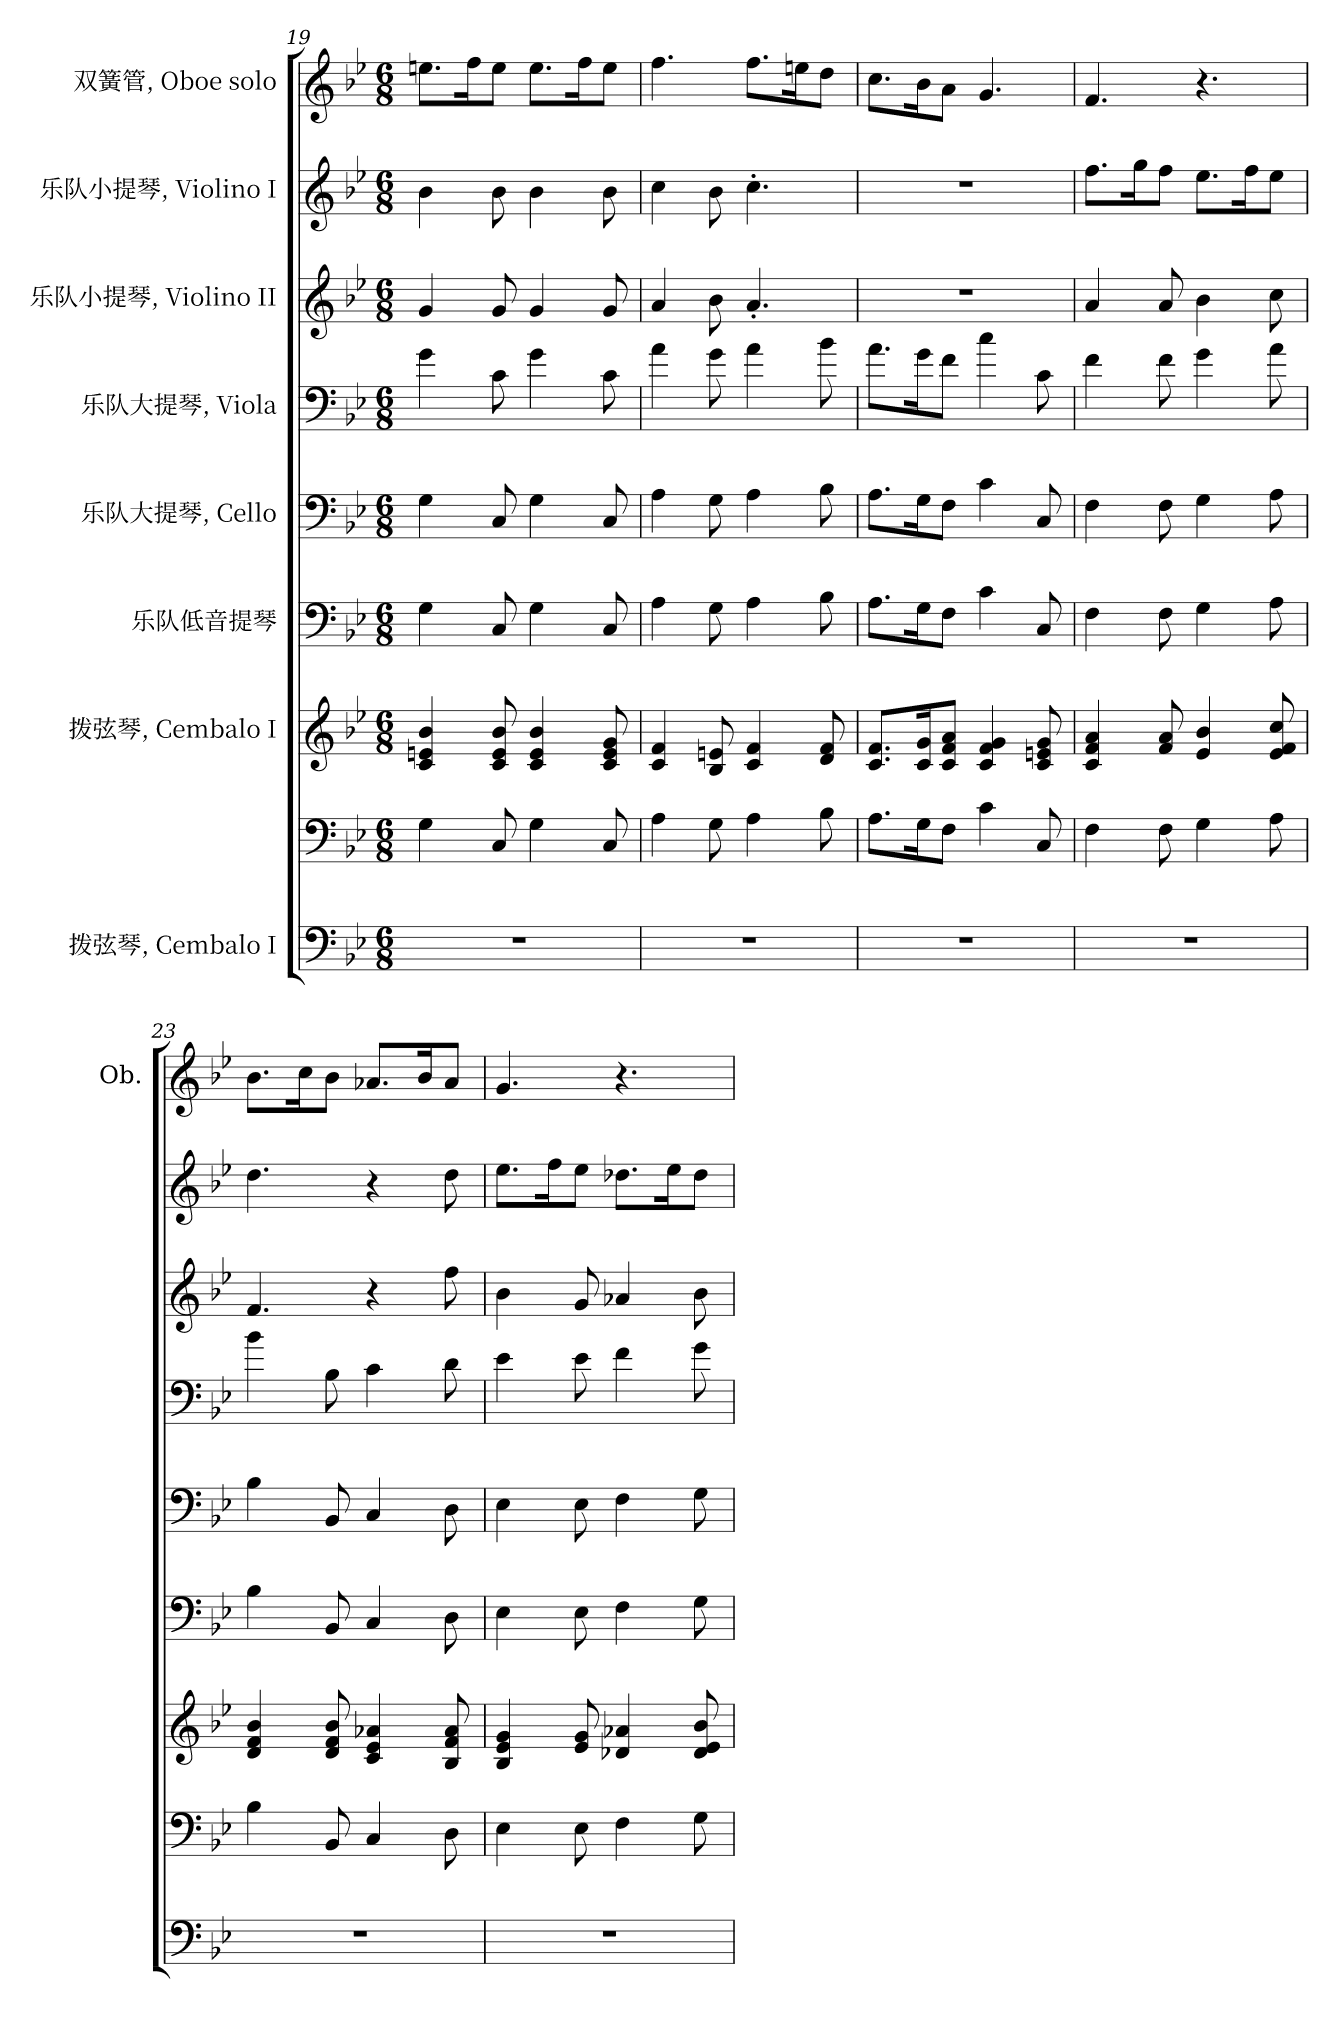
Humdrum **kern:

**kern	**kern	**kern	**kern	**kern	**kern	**kern	**kern	**kern
*part8	*part8	*part7	*part6	*part5	*part4	*part3	*part2	*part1
*staff9	*staff8	*staff7	*staff6	*staff5	*staff4	*staff3	*staff2	*staff1
*I"拨弦琴, Cembalo I	*	*I"拨弦琴, Cembalo I	*I"乐队低音提琴	*I"乐队大提琴, Cello	*I"乐队大提琴, Viola	*I"乐队小提琴, Violino II	*I"乐队小提琴, Violino I	*I"双簧管, Oboe solo
*	*	*	*	*	*	*	*	*I'Ob.
*clefF4	*clefF4	*clefG2	*clefF4	*clefF4	*clefF4	*clefG2	*clefG2	*clefG2
*	*	*	*ITrd7c12	*	*	*	*	*
*k[b-e-]	*k[b-e-]	*k[b-e-]	*k[b-e-]	*k[b-e-]	*k[b-e-]	*k[b-e-]	*k[b-e-]	*k[b-e-]
*M6/8	*M6/8	*M6/8	*M6/8	*M6/8	*M6/8	*M6/8	*M6/8	*M6/8
=19	=19	=19	=19	=19	=19	=19	=19	=19
2.r	4G\	4c/ 4en/ 4b-/	4GG\	4G\	4g\	4g/	4b-\	8.een\L
.	.	.	.	.	.	.	.	16ff\K
.	8C/	8c/ 8e/ 8b-/	8CC/	8C/	8c\	8g/	8b-\	8ee\J
.	4G\	4c/ 4e/ 4b-/	4GG\	4G\	4g\	4g/	4b-\	8.ee\L
.	.	.	.	.	.	.	.	16ff\K
.	8C/	8c/ 8e/ 8g/	8CC/	8C/	8c\	8g/	8b-\	8ee\J
!!LO:PB:g=z
=20	=20	=20	=20	=20	=20	=20	=20	=20
2.r	4A\	4c/ 4f/	4AA\	4A\	4a\	4a/	4cc\	4.ff\
.	8G\	8B-/ 8en/	8GG\	8G\	8g\	8b-\	8b-\	.
.	4A\	4c/ 4f/	4AA\	4A\	4a\	4.a'/	4.cc'\	8.ff\L
.	.	.	.	.	.	.	.	16een\K
.	8B-\	8d/ 8f/	8BB-\	8B-\	8b-\	.	.	8dd\J
=21	=21	=21	=21	=21	=21	=21	=21	=21
2.r	8.A\L	8.c/ 8.f/L	8.AA\L	8.A\L	8.a\L	2.r	2.r	8.cc\L
.	16G\K	16c/ 16g/K	16GG\K	16G\K	16g\K	.	.	16b-\K
.	8F\J	8c/ 8f/ 8a/J	8FF\J	8F\J	8f\J	.	.	8a\J
.	4c\	4c/ 4f/ 4g/	4C\	4c\	4cc\	.	.	4.g/
.	8C/	8c/ 8en/ 8g/	8CC/	8C/	8c\	.	.	.
=22	=22	=22	=22	=22	=22	=22	=22	=22
2.r	4F\	4c/ 4f/ 4a/	4FF\	4F\	4f\	4a/	8.ff\L	4.f/
.	.	.	.	.	.	.	16gg\K	.
.	8F\	8f/ 8a/	8FF\	8F\	8f\	8a/	8ff\J	.
.	4G\	4e-/ 4b-/	4GG\	4G\	4g\	4b-\	8.ee-\L	4.r
.	.	.	.	.	.	.	16ff\K	.
.	8A\	8e-/ 8f/ 8cc/	8AA\	8A\	8a\	8cc\	8ee-\J	.
=23	=23	=23	=23	=23	=23	=23	=23	=23
2.r	4B-\	4d/ 4f/ 4b-/	4BB-\	4B-\	4b-\	4.f/	4.dd\	8.b-\L
.	.	.	.	.	.	.	.	16cc\K
.	8BB-/	8d/ 8f/ 8b-/	8BBB-/	8BB-/	8B-\	.	.	8b-\J
.	4C/	4c/ 4e-/ 4a-X/	4CC/	4C/	4c\	4r	4r	8.a-X/L
.	.	.	.	.	.	.	.	16b-/K
.	8D\	8B-/ 8f/ 8a-/	8DD\	8D\	8d\	8ff\	8dd\	8a-/J
!!LO:PB:g=z
=24	=24	=24	=24	=24	=24	=24	=24	=24
2.r	4E-\	4B-/ 4e-/ 4g/	4EE-\	4E-\	4e-\	4b-\	8.ee-\L	4.g/
.	.	.	.	.	.	.	16ff\K	.
.	8E-\	8e-/ 8g/	8EE-\	8E-\	8e-\	8g/	8ee-\J	.
.	4F\	4d-X/ 4a-X/	4FF\	4F\	4f\	4a-X/	8.dd-X\L	4.r
.	.	.	.	.	.	.	16ee-\K	.
.	8G\	8d-/ 8e-/ 8b-/	8GG\	8G\	8g\	8b-\	8dd-\J	.
=	=	=	=	=	=	=	=	=
*-	*-	*-	*-	*-	*-	*-	*-	*-
